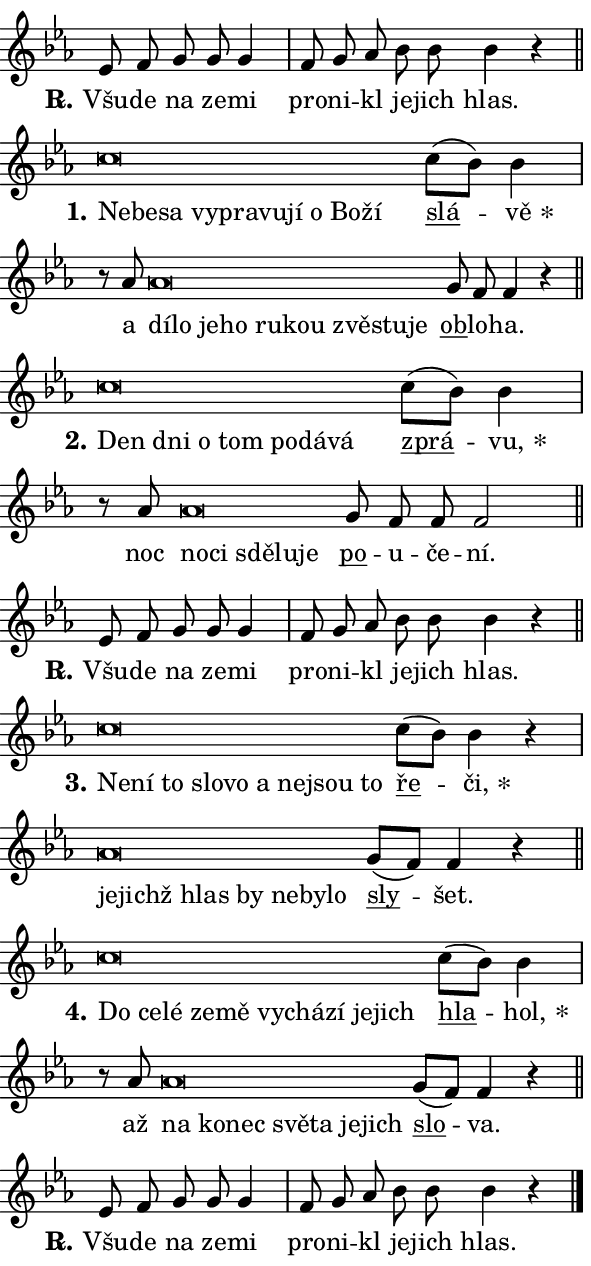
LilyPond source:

\version "2.24.0"
\header { tagline = "" }
\paper {
  indent = 0\cm
  top-margin = 0\cm
  right-margin = 0.13\cm % to fit lyric hyphens
  bottom-margin = 0\cm
  left-margin = 0\cm
  paper-width = 10\cm
  page-breaking = #ly:one-page-breaking
  system-system-spacing.basic-distance = #11
  score-system-spacing.basic-distance = #11
  ragged-last = ##f
}


%% Author: Thomas Morley
%% https://lists.gnu.org/archive/html/lilypond-user/2020-05/msg00002.html
#(define (line-position grob)
"Returns position of @var[grob} in current system:
   @code{'start}, if at first time-step
   @code{'end}, if at last time-step
   @code{'middle} otherwise
"
  (let* ((col (ly:item-get-column grob))
         (ln (ly:grob-object col 'left-neighbor))
         (rn (ly:grob-object col 'right-neighbor))
         (col-to-check-left (if (ly:grob? ln) ln col))
         (col-to-check-right (if (ly:grob? rn) rn col))
         (break-dir-left
           (and
             (ly:grob-property col-to-check-left 'non-musical #f)
             (ly:item-break-dir col-to-check-left)))
         (break-dir-right
           (and
             (ly:grob-property col-to-check-right 'non-musical #f)
             (ly:item-break-dir col-to-check-right))))
        (cond ((eqv? 1 break-dir-left) 'start)
              ((eqv? -1 break-dir-right) 'end)
              (else 'middle))))

#(define (tranparent-at-line-position vctor)
  (lambda (grob)
  "Relying on @code{line-position} select the relevant enry from @var{vctor}.
Used to determine transparency,"
    (case (line-position grob)
      ((end) (not (vector-ref vctor 0)))
      ((middle) (not (vector-ref vctor 1)))
      ((start) (not (vector-ref vctor 2))))))

noteHeadBreakVisibility =
#(define-music-function (break-visibility)(vector?)
"Makes @code{NoteHead}s transparent relying on @var{break-visibility}"
#{
  \override NoteHead.transparent =
    #(tranparent-at-line-position break-visibility)
#})

#(define delete-ledgers-for-transparent-note-heads
  (lambda (grob)
    "Reads whether a @code{NoteHead} is transparent.
If so this @code{NoteHead} is removed from @code{'note-heads} from
@var{grob}, which is supposed to be @code{LedgerLineSpanner}.
As a result ledgers are not printed for this @code{NoteHead}"
    (let* ((nhds-array (ly:grob-object grob 'note-heads))
           (nhds-list
             (if (ly:grob-array? nhds-array)
                 (ly:grob-array->list nhds-array)
                 '()))
           ;; Relies on the transparent-property being done before
           ;; Staff.LedgerLineSpanner.after-line-breaking is executed.
           ;; This is fragile ...
           (to-keep
             (remove
               (lambda (nhd)
                 (ly:grob-property nhd 'transparent #f))
               nhds-list)))
      ;; TODO find a better method to iterate over grob-arrays, similiar
      ;; to filter/remove etc for lists
      ;; For now rebuilt from scratch
      (set! (ly:grob-object grob 'note-heads)  '())
      (for-each
        (lambda (nhd)
          (ly:pointer-group-interface::add-grob grob 'note-heads nhd))
        to-keep))))

squashNotes = {
  \override NoteHead.X-extent = #'(-0.2 . 0.2)
  \override NoteHead.Y-extent = #'(-0.75 . 0)
  \override NoteHead.stencil =
    #(lambda (grob)
       (let ((pos (ly:grob-property grob 'staff-position)))
         (begin
           (if (< pos -7) (display "ERROR: Lower brevis then expected\n") (display ""))
           (if (<= pos -6) ly:text-interface::print ly:note-head::print))))
}
unSquashNotes = {
  \revert NoteHead.X-extent
  \revert NoteHead.Y-extent
  \revert NoteHead.stencil
}

hideNotes = \noteHeadBreakVisibility #begin-of-line-visible
unHideNotes = \noteHeadBreakVisibility #all-visible

% work-around for resetting accidentals
% https://lilypond.org/doc/v2.23/Documentation/notation/displaying-rhythms#unmetered-music
cadenzaMeasure = {
  \cadenzaOff
  \partial 1024 s1024
  \cadenzaOn
}

#(define-markup-command (accent layout props text) (markup?)
  "Underline accented syllable"
  (interpret-markup layout props
    #{\markup \override #'(offset . 4.3) \underline { #text }#}))

responsum = \markup \concat {
  "R" \hspace #-1.05 \path #0.1 #'((moveto 0 0.07) (lineto 0.9 0.8)) \hspace #0.05 "."
}

spaceSize = #0.6828661417322834 % exact space size for TeX Gyre Schola

\layout {
  \context {
    \Staff
    \remove "Time_signature_engraver"
    \override LedgerLineSpanner.after-line-breaking = #delete-ledgers-for-transparent-note-heads
  }
  \context {
    \Lyrics {
      \override LyricSpace.minimum-distance = \spaceSize
      \override LyricText.font-name = #"TeX Gyre Schola"
      \override LyricText.font-size = 1
      \override StanzaNumber.font-name = #"TeX Gyre Schola Bold"
      \override StanzaNumber.font-size = 1
    }
  }
  \context {
    \Score 
    \override NoteHead.text =
      #(lambda (grob) 
        (let ((pos (ly:grob-property grob 'staff-position)))
          #{\markup {
            \combine
              \halign #-0.55 \raise #(if (= pos -6) 0 0.5) \override #'(thickness . 2) \draw-line #'(3.2 . 0)
              \musicglyph "noteheads.sM1"
          }#}))
  }
}

% magnetic-lyrics.ily
%
%   written by
%     Jean Abou Samra <jean@abou-samra.fr>
%     Werner Lemberg <wl@gnu.org>
%
%   adapted by
%     Jiri Hon <jiri.hon@gmail.com>
%
% Version 2022-Apr-15

% https://www.mail-archive.com/lilypond-user@gnu.org/msg149350.html

#(define (Left_hyphen_pointer_engraver context)
   "Collect syllable-hyphen-syllable occurrences in lyrics and store
them in properties.  This engraver only looks to the left.  For
example, if the lyrics input is @code{foo -- bar}, it does the
following.

@itemize @bullet
@item
Set the @code{text} property of the @code{LyricHyphen} grob between
@q{foo} and @q{bar} to @code{foo}.

@item
Set the @code{left-hyphen} property of the @code{LyricText} grob with
text @q{foo} to the @code{LyricHyphen} grob between @q{foo} and
@q{bar}.
@end itemize

Use this auxiliary engraver in combination with the
@code{lyric-@/text::@/apply-@/magnetic-@/offset!} hook."
   (let ((hyphen #f)
         (text #f))
     (make-engraver
      (acknowledgers
       ((lyric-syllable-interface engraver grob source-engraver)
        (set! text grob)))
      (end-acknowledgers
       ((lyric-hyphen-interface engraver grob source-engraver)
        ;(when (not (grob::has-interface grob 'lyric-space-interface))
          (set! hyphen grob)));)
      ((stop-translation-timestep engraver)
       (when (and text hyphen)
         (ly:grob-set-object! text 'left-hyphen hyphen))
       (set! text #f)
       (set! hyphen #f)))))

#(define (lyric-text::apply-magnetic-offset! grob)
   "If the space between two syllables is less than the value in
property @code{LyricText@/.details@/.squash-threshold}, move the right
syllable to the left so that it gets concatenated with the left
syllable.

Use this function as a hook for
@code{LyricText@/.after-@/line-@/breaking} if the
@code{Left_@/hyphen_@/pointer_@/engraver} is active."
   (let ((hyphen (ly:grob-object grob 'left-hyphen #f)))
     (when hyphen
       (let ((left-text (ly:spanner-bound hyphen LEFT)))
         (when (grob::has-interface left-text 'lyric-syllable-interface)
           (let* ((common (ly:grob-common-refpoint grob left-text X))
                  (this-x-ext (ly:grob-extent grob common X))
                  (left-x-ext
                   (begin
                     ;; Trigger magnetism for left-text.
                     (ly:grob-property left-text 'after-line-breaking)
                     (ly:grob-extent left-text common X)))
                  ;; `delta` is the gap width between two syllables.
                  (delta (- (interval-start this-x-ext)
                            (interval-end left-x-ext)))
                  (details (ly:grob-property grob 'details))
                  (threshold (assoc-get 'squash-threshold details 0.2)))
             (when (< delta threshold)
               (let* (;; We have to manipulate the input text so that
                      ;; ligatures crossing syllable boundaries are not
                      ;; disabled.  For languages based on the Latin
                      ;; script this is essentially a beautification.
                      ;; However, for non-Western scripts it can be a
                      ;; necessity.
                      (lt (ly:grob-property left-text 'text))
                      (rt (ly:grob-property grob 'text))
                      (is-space (grob::has-interface hyphen 'lyric-space-interface))
                      (space (if is-space " " ""))
                      (extra-delta (if is-space spaceSize 0))
                      ;; Append new syllable.
                      (ltrt-space (if (and (string? lt) (string? rt))
                                (string-append lt space rt)
                                (make-concat-markup (list lt space rt))))
                      ;; Right-align `ltrt` to the right side.
                      (ltrt-space-markup (grob-interpret-markup
                               grob
                               (make-translate-markup
                                (cons (interval-length this-x-ext) 0)
                                (make-right-align-markup ltrt-space)))))
                 (begin
                   ;; Don't print `left-text`.
                   (ly:grob-set-property! left-text 'stencil #f)
                   ;; Set text and stencil (which holds all collected
                   ;; syllables so far) and shift it to the left.
                   (ly:grob-set-property! grob 'text ltrt-space)
                   (ly:grob-set-property! grob 'stencil ltrt-space-markup)
                   (ly:grob-translate-axis! grob (- (- delta extra-delta)) X))))))))))


#(define (lyric-hyphen::displace-bounds-first grob)
   ;; Make very sure this callback isn't triggered too early.
   (let ((left (ly:spanner-bound grob LEFT))
         (right (ly:spanner-bound grob RIGHT)))
     (ly:grob-property left 'after-line-breaking)
     (ly:grob-property right 'after-line-breaking)
     (ly:lyric-hyphen::print grob)))

squashThreshold = #0.4

\layout {
  \context {
    \Lyrics
    \consists #Left_hyphen_pointer_engraver
    \override LyricText.after-line-breaking =
      #lyric-text::apply-magnetic-offset!
    \override LyricHyphen.stencil = #lyric-hyphen::displace-bounds-first
    \override LyricText.details.squash-threshold = \squashThreshold
    \override LyricHyphen.minimum-distance = 0
    \override LyricHyphen.minimum-length = \squashThreshold
  }
}

squashText = \override LyricText.details.squash-threshold = 9999
unSquashText = \override LyricText.details.squash-threshold = \squashThreshold

leftText = \override LyricText.self-alignment-X = #LEFT
unLeftText = \revert LyricText.self-alignment-X

starOffset = #(lambda (grob) 
                (let ((x_offset (ly:self-alignment-interface::aligned-on-x-parent grob)))
                  (if (= x_offset 0) 0 (+ x_offset 1.2))))

star = #(define-music-function (syllable)(string?)
"Append star separator at the end of a syllable"
#{
  \once \override LyricText.X-offset = #starOffset
  \lyricmode { \markup {
    #syllable
    \override #'((font-name . "TeX Gyre Schola Bold")) \hspace #0.2 \lower #0.65 \larger "*"
  } }
#})

starAccent = #(define-music-function (syllable)(string?)
"Append star separator at the end of a syllable and make accent"
#{
  \once \override LyricText.X-offset = #starOffset
  \lyricmode { \markup {
    \accent #syllable
    \override #'((font-name . "TeX Gyre Schola Bold")) \hspace #0.2 \lower #0.65 \larger "*"
  } }
#})

breath = #(define-music-function (syllable)(string?)
"Append breathing indicator at the end of a syllable"
#{
  \lyricmode { \markup { #syllable "+" } }
#})

optionalBreath = #(define-music-function (syllable)(string?)
"Append optional breathing indicator at the end of a syllable"
#{
  \lyricmode { \markup { #syllable "(+)" } }
#})


\score {
    <<
        \new Voice = "melody" { \cadenzaOn \key es \major \relative { es'8 f g g g4 \cadenzaMeasure \bar "|" f8 g as bes bes bes4 r \cadenzaMeasure \bar "||" \break } }
        \new Lyrics \lyricsto "melody" { \lyricmode { \set stanza = \responsum
Všu -- de na ze -- mi pro -- ni -- kl je -- jich hlas. } }
    >>
    \layout {}
}

\score {
    <<
        \new Voice = "melody" { \cadenzaOn \key es \major \relative { \squashNotes c''\breve*1/16 \hideNotes \breve*1/16 \bar "" \breve*1/16 \bar "" \breve*1/16 \bar "" \breve*1/16 \bar "" \breve*1/16 \bar "" \breve*1/16 \bar "" \breve*1/16 \bar "" \breve*1/16 \breve*1/16 \bar "" \unHideNotes \unSquashNotes \bar "" c8[( bes)] bes4 \cadenzaMeasure \bar "|" r8 as8 \squashNotes as\breve*1/16 \hideNotes \breve*1/16 \bar "" \breve*1/16 \bar "" \breve*1/16 \bar "" \breve*1/16 \bar "" \breve*1/16 \bar "" \breve*1/16 \bar "" \breve*1/16 \breve*1/16 \bar "" \unHideNotes \unSquashNotes \bar "" g8 f f4 r \cadenzaMeasure \bar "||" \break } }
        \new Lyrics \lyricsto "melody" { \lyricmode { \set stanza = "1."
\leftText Ne -- \squashText be -- sa vy -- pra -- vu -- jí o Bo -- ží \unLeftText \unSquashText \markup \accent slá -- \star vě a \leftText dí -- \squashText lo je -- ho ru -- kou zvě -- stu -- je \unLeftText \unSquashText \markup \accent ob -- lo -- ha. } }
    >>
    \layout {}
}

\score {
    <<
        \new Voice = "melody" { \cadenzaOn \key es \major \relative { \squashNotes c''\breve*1/16 \hideNotes \breve*1/16 \bar "" \breve*1/16 \bar "" \breve*1/16 \bar "" \breve*1/16 \bar "" \breve*1/16 \breve*1/16 \bar "" \unHideNotes \unSquashNotes \bar "" c8[( bes)] bes4 \cadenzaMeasure \bar "|" r8 as8 \squashNotes as\breve*1/16 \hideNotes \breve*1/16 \bar "" \breve*1/16 \bar "" \breve*1/16 \breve*1/16 \bar "" \unHideNotes \unSquashNotes \bar "" g8 f f f2 \cadenzaMeasure \bar "||" \break } }
        \new Lyrics \lyricsto "melody" { \lyricmode { \set stanza = "2."
\leftText Den \squashText dni o tom po -- dá -- vá \unLeftText \unSquashText \markup \accent zprá -- \star vu, noc \leftText no -- \squashText ci sdě -- lu -- je \unLeftText \unSquashText \markup \accent po -- u -- če -- ní. } }
    >>
    \layout {}
}

\score {
    <<
        \new Voice = "melody" { \cadenzaOn \key es \major \relative { es'8 f g g g4 \cadenzaMeasure \bar "|" f8 g as bes bes bes4 r \cadenzaMeasure \bar "||" \break } }
        \new Lyrics \lyricsto "melody" { \lyricmode { \set stanza = \responsum
Všu -- de na ze -- mi pro -- ni -- kl je -- jich hlas. } }
    >>
    \layout {}
}

\score {
    <<
        \new Voice = "melody" { \cadenzaOn \key es \major \relative { \squashNotes c''\breve*1/16 \hideNotes \breve*1/16 \bar "" \breve*1/16 \bar "" \breve*1/16 \bar "" \breve*1/16 \bar "" \breve*1/16 \bar "" \breve*1/16 \bar "" \breve*1/16 \breve*1/16 \bar "" \unHideNotes \unSquashNotes \bar "" c8[( bes)] bes4 r \cadenzaMeasure \bar "|" \squashNotes as\breve*1/16 \hideNotes \breve*1/16 \bar "" \breve*1/16 \bar "" \breve*1/16 \bar "" \breve*1/16 \bar "" \breve*1/16 \breve*1/16 \bar "" \unHideNotes \unSquashNotes \bar "" g8[( f)] f4 r \cadenzaMeasure \bar "||" \break } }
        \new Lyrics \lyricsto "melody" { \lyricmode { \set stanza = "3."
\leftText Ne -- \squashText ní to slo -- vo a nej -- sou to \unLeftText \unSquashText \markup \accent ře -- \star či, \leftText je -- \squashText jichž hlas by ne -- by -- lo \unLeftText \unSquashText \markup \accent sly -- šet. } }
    >>
    \layout {}
}

\score {
    <<
        \new Voice = "melody" { \cadenzaOn \key es \major \relative { \squashNotes c''\breve*1/16 \hideNotes \breve*1/16 \bar "" \breve*1/16 \bar "" \breve*1/16 \bar "" \breve*1/16 \bar "" \breve*1/16 \bar "" \breve*1/16 \bar "" \breve*1/16 \bar "" \breve*1/16 \breve*1/16 \bar "" \unHideNotes \unSquashNotes \bar "" c8[( bes)] bes4 \cadenzaMeasure \bar "|" r8 as \squashNotes as\breve*1/16 \hideNotes \breve*1/16 \bar "" \breve*1/16 \bar "" \breve*1/16 \bar "" \breve*1/16 \bar "" \breve*1/16 \breve*1/16 \bar "" \unHideNotes \unSquashNotes \bar "" g8[( f)] f4 r \cadenzaMeasure \bar "||" \break } }
        \new Lyrics \lyricsto "melody" { \lyricmode { \set stanza = "4."
\leftText Do \squashText ce -- lé ze -- mě vy -- chá -- zí je -- jich \unLeftText \unSquashText \markup \accent hla -- \star hol, až \leftText na \squashText ko -- nec svě -- ta je -- jich \unLeftText \unSquashText \markup \accent slo -- va. } }
    >>
    \layout {}
}

\score {
    <<
        \new Voice = "melody" { \cadenzaOn \key es \major \relative { es'8 f g g g4 \cadenzaMeasure \bar "|" f8 g as bes bes bes4 r \cadenzaMeasure \bar "||" \break } \bar "|." }
        \new Lyrics \lyricsto "melody" { \lyricmode { \set stanza = \responsum
Všu -- de na ze -- mi pro -- ni -- kl je -- jich hlas. } }
    >>
    \layout {}
}
